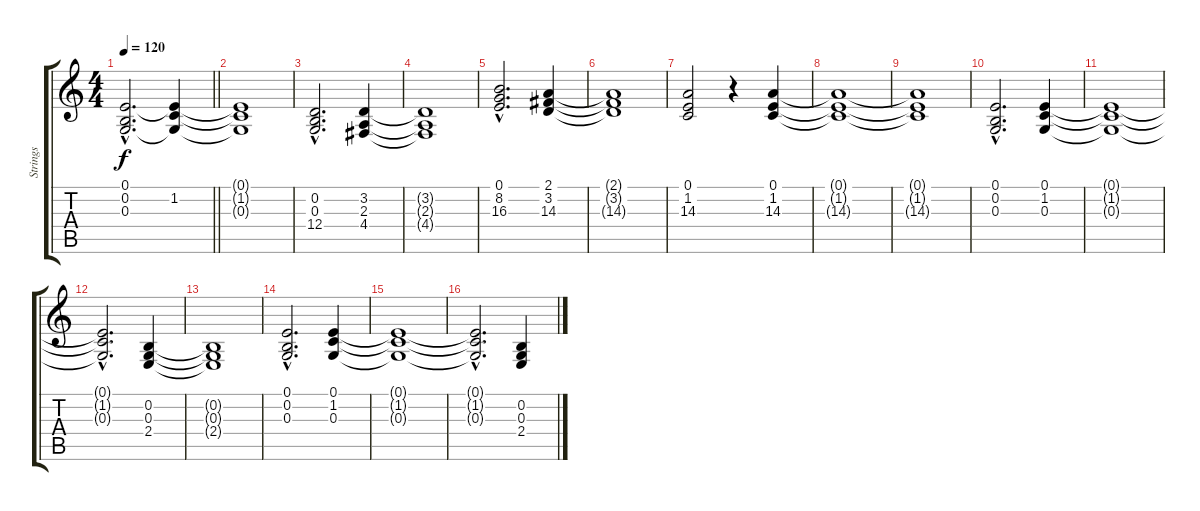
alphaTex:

\track ("Strings" "Strings") {instrument stringensemble1}
\staff {score tabs}
\tuning (E4 B3 G3 D3 A2 E2) {hide}
\ts (4 4)
\tempo 120
\clef g2
\barLineRight lightlight
\ks c
(0.1{hac} 0.2{hac} 0.3{hac}).2{d dy f} (0.1{t} 1.2 0.3{t}).4 |
(0.1{t} 1.2{t} 0.3{t}).1 |
(0.2{hac} 0.3{hac} 12.4{hac}).2{d} (3.2 2.3 4.4).4 |
(3.2{t} 2.3{t} 4.4{t}).1 |
(0.1{hac} 8.2{hac} 16.3{hac}).2{d} (2.1 3.2 14.3).4 |
(2.1{t} 3.2{t} 14.3{t}).1 |
(0.1 1.2 14.3).2 r.4 (0.1 1.2 14.3).4 |
(0.1{t} 1.2{t} 14.3{t}).1 |
(0.1{t} 1.2{t} 14.3{t}).1 |
(0.1{hac} 0.2{hac} 0.3{hac}).2{d} (0.1 1.2 0.3).4 |
(0.1{t} 1.2{t} 0.3{t}).1 |
(0.1{hac t} 1.2{hac t} 0.3{hac t}).2{d} (0.2 0.3 2.4).4 |
(0.2{t} 0.3{t} 2.4{t}).1 |
(0.1{hac} 0.2{hac} 0.3{hac}).2{d} (0.1 1.2 0.3).4 |
(0.1{t} 1.2{t} 0.3{t}).1 |
(0.1{hac t} 1.2{hac t} 0.3{hac t}).2{d} (0.2 0.3 2.4).4
